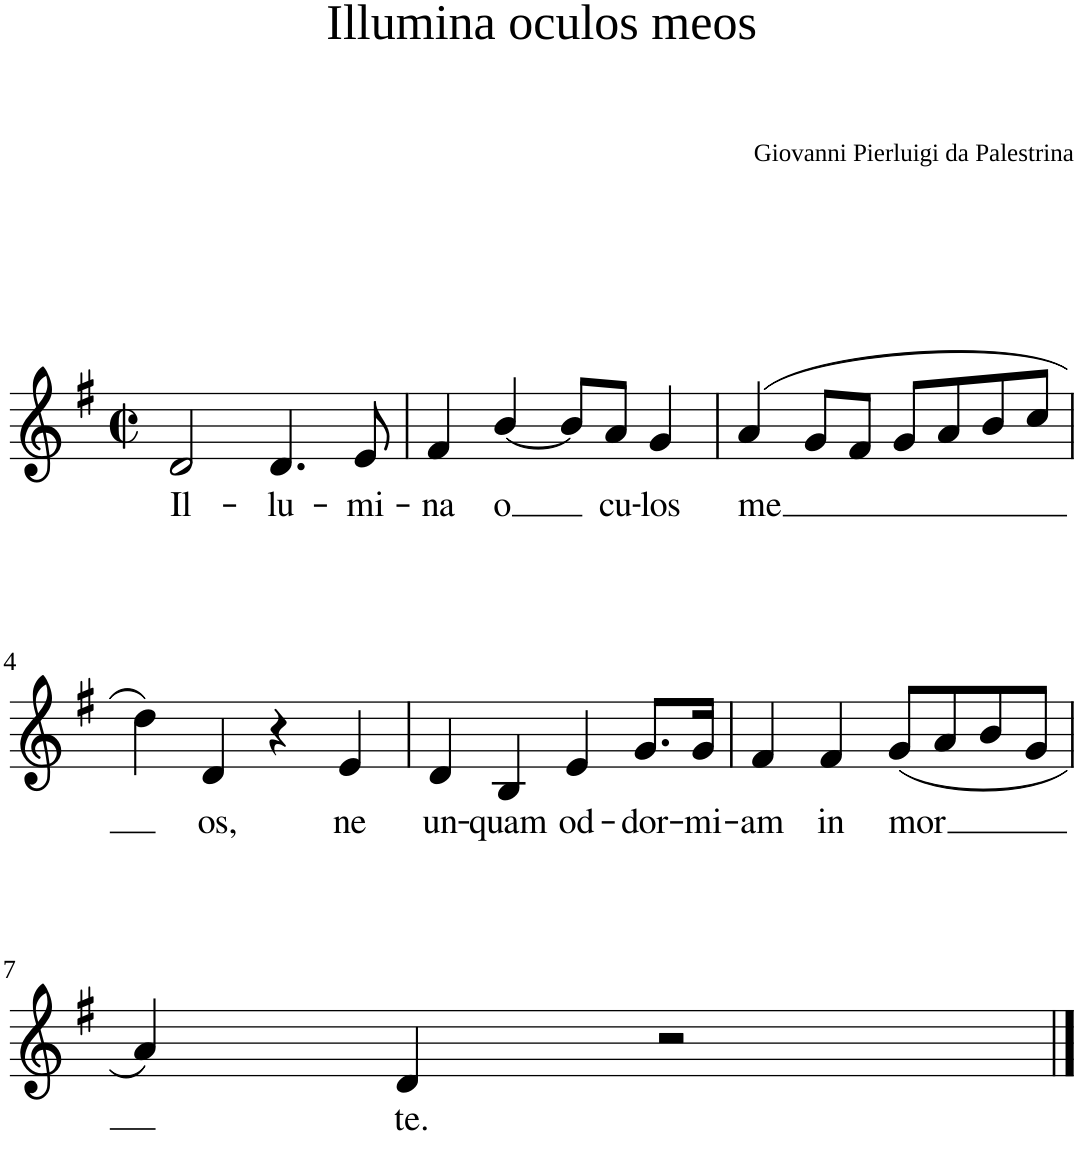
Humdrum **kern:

**kern	**text
*part1	*part1
*staff1	*staff1
*I"[Solo Treble]	*
*clefG2	*
*k[f#]	*
*G:	*
*M2/2	*
*met(c|)	*
=1	=1
!	!LO:LY:b
2d/	Il-
!	!LO:LY:b
4.d/	-lu-
!	!LO:LY:b
8e/	-mi-
=2	=2
!	!LO:LY:b
4f#/	-na
!	!LO:LY:b
[4b/	o-
8b/L]	.
!	!LO:LY:b
8a/J	-cu-
!	!LO:LY:b
4g/	-los
=3	=3
!	!LO:LY:b
(4a/	me-
8g/L	.
8f#/J	.
8g/L	.
8a/	.
8b/	.
8cc/J	.
!!LO:LB:g=z
=4	=4
4dd\)	.
!	!LO:LY:b
4d/	-os,
4r	.
!	!LO:LY:b
4e/	ne
=5	=5
!	!LO:LY:b
4d/	un-
!	!LO:LY:b
4B/	-quam
!	!LO:LY:b
4e/	od-
!	!LO:LY:b
8.g/L	-dor-
!	!LO:LY:b
16g/Jk	-mi-
=6	=6
!	!LO:LY:b
4f#/	-am
!	!LO:LY:b
4f#/	in
!	!LO:LY:b
(8g/L	mor-
8a/	.
8b/	.
8g/J	.
!!LO:LB:g=z
=7	=7
4a/)	.
!	!LO:LY:b
4d/	-te.
2r	.
==	==
*-	*-
